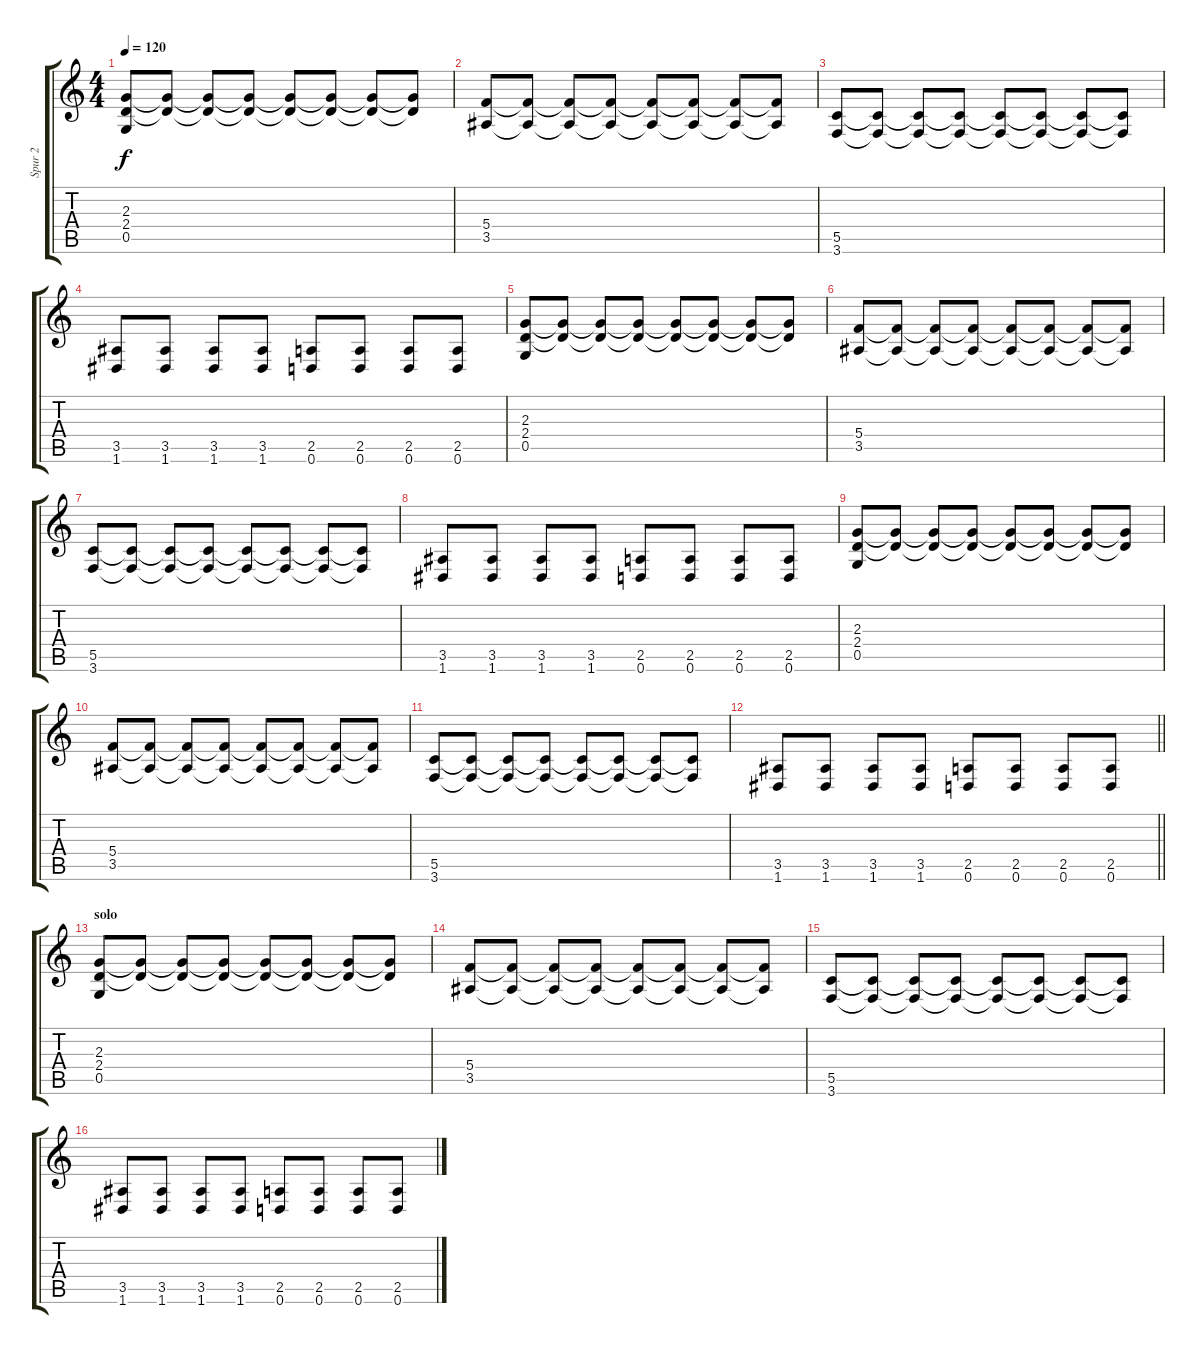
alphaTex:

\track ("Spur 2" "Spur 2") {instrument electricguitarjazz}
\staff {score tabs}
\tuning (D4 A3 F3 C3 G2 D2) {hide}
\ts (4 4)
\tempo 120
\clef g2
\ks c
(2.3 2.4 0.5).8{dy f} (2.3{t} 2.4{t}).8 (2.3{t} 2.4{t}).8 (2.3{t} 2.4{t}).8 (2.3{t} 2.4{t}).8 (2.3{t} 2.4{t}).8 (2.3{t} 2.4{t}).8 (2.3{t} 2.4{t}).8 |
(5.4 3.5).8 (5.4{t} 3.5{t}).8 (5.4{t} 3.5{t}).8 (5.4{t} 3.5{t}).8 (5.4{t} 3.5{t}).8 (5.4{t} 3.5{t}).8 (5.4{t} 3.5{t}).8 (5.4{t} 3.5{t}).8 |
(5.5 3.6).8 (5.5{t} 3.6{t}).8 (5.5{t} 3.6{t}).8 (5.5{t} 3.6{t}).8 (5.5{t} 3.6{t}).8 (5.5{t} 3.6{t}).8 (5.5{t} 3.6{t}).8 (5.5{t} 3.6{t}).8 |
(3.5 1.6).8 (3.5 1.6).8 (3.5 1.6).8 (3.5 1.6).8 (2.5 0.6).8 (2.5 0.6).8 (2.5 0.6).8 (2.5 0.6).8 |
(2.3 2.4 0.5).8 (2.3{t} 2.4{t}).8 (2.3{t} 2.4{t}).8 (2.3{t} 2.4{t}).8 (2.3{t} 2.4{t}).8 (2.3{t} 2.4{t}).8 (2.3{t} 2.4{t}).8 (2.3{t} 2.4{t}).8 |
(5.4 3.5).8 (5.4{t} 3.5{t}).8 (5.4{t} 3.5{t}).8 (5.4{t} 3.5{t}).8 (5.4{t} 3.5{t}).8 (5.4{t} 3.5{t}).8 (5.4{t} 3.5{t}).8 (5.4{t} 3.5{t}).8 |
(5.5 3.6).8 (5.5{t} 3.6{t}).8 (5.5{t} 3.6{t}).8 (5.5{t} 3.6{t}).8 (5.5{t} 3.6{t}).8 (5.5{t} 3.6{t}).8 (5.5{t} 3.6{t}).8 (5.5{t} 3.6{t}).8 |
(3.5 1.6).8 (3.5 1.6).8 (3.5 1.6).8 (3.5 1.6).8 (2.5 0.6).8 (2.5 0.6).8 (2.5 0.6).8 (2.5 0.6).8 |
(2.3 2.4 0.5).8 (2.3{t} 2.4{t}).8 (2.3{t} 2.4{t}).8 (2.3{t} 2.4{t}).8 (2.3{t} 2.4{t}).8 (2.3{t} 2.4{t}).8 (2.3{t} 2.4{t}).8 (2.3{t} 2.4{t}).8 |
(5.4 3.5).8 (5.4{t} 3.5{t}).8 (5.4{t} 3.5{t}).8 (5.4{t} 3.5{t}).8 (5.4{t} 3.5{t}).8 (5.4{t} 3.5{t}).8 (5.4{t} 3.5{t}).8 (5.4{t} 3.5{t}).8 |
(5.5 3.6).8 (5.5{t} 3.6{t}).8 (5.5{t} 3.6{t}).8 (5.5{t} 3.6{t}).8 (5.5{t} 3.6{t}).8 (5.5{t} 3.6{t}).8 (5.5{t} 3.6{t}).8 (5.5{t} 3.6{t}).8 |
\barLineRight lightlight
(3.5 1.6).8 (3.5 1.6).8 (3.5 1.6).8 (3.5 1.6).8 (2.5 0.6).8 (2.5 0.6).8 (2.5 0.6).8 (2.5 0.6).8 |
\section ("" "solo")
(2.3 2.4 0.5).8{instrument distortionguitar} (2.3{t} 2.4{t}).8 (2.3{t} 2.4{t}).8 (2.3{t} 2.4{t}).8 (2.3{t} 2.4{t}).8 (2.3{t} 2.4{t}).8 (2.3{t} 2.4{t}).8 (2.3{t} 2.4{t}).8 |
(5.4 3.5).8 (5.4{t} 3.5{t}).8 (5.4{t} 3.5{t}).8 (5.4{t} 3.5{t}).8 (5.4{t} 3.5{t}).8 (5.4{t} 3.5{t}).8 (5.4{t} 3.5{t}).8 (5.4{t} 3.5{t}).8 |
(5.5 3.6).8 (5.5{t} 3.6{t}).8 (5.5{t} 3.6{t}).8 (5.5{t} 3.6{t}).8 (5.5{t} 3.6{t}).8 (5.5{t} 3.6{t}).8 (5.5{t} 3.6{t}).8 (5.5{t} 3.6{t}).8 |
(3.5 1.6).8 (3.5 1.6).8 (3.5 1.6).8 (3.5 1.6).8 (2.5 0.6).8 (2.5 0.6).8 (2.5 0.6).8 (2.5 0.6).8
